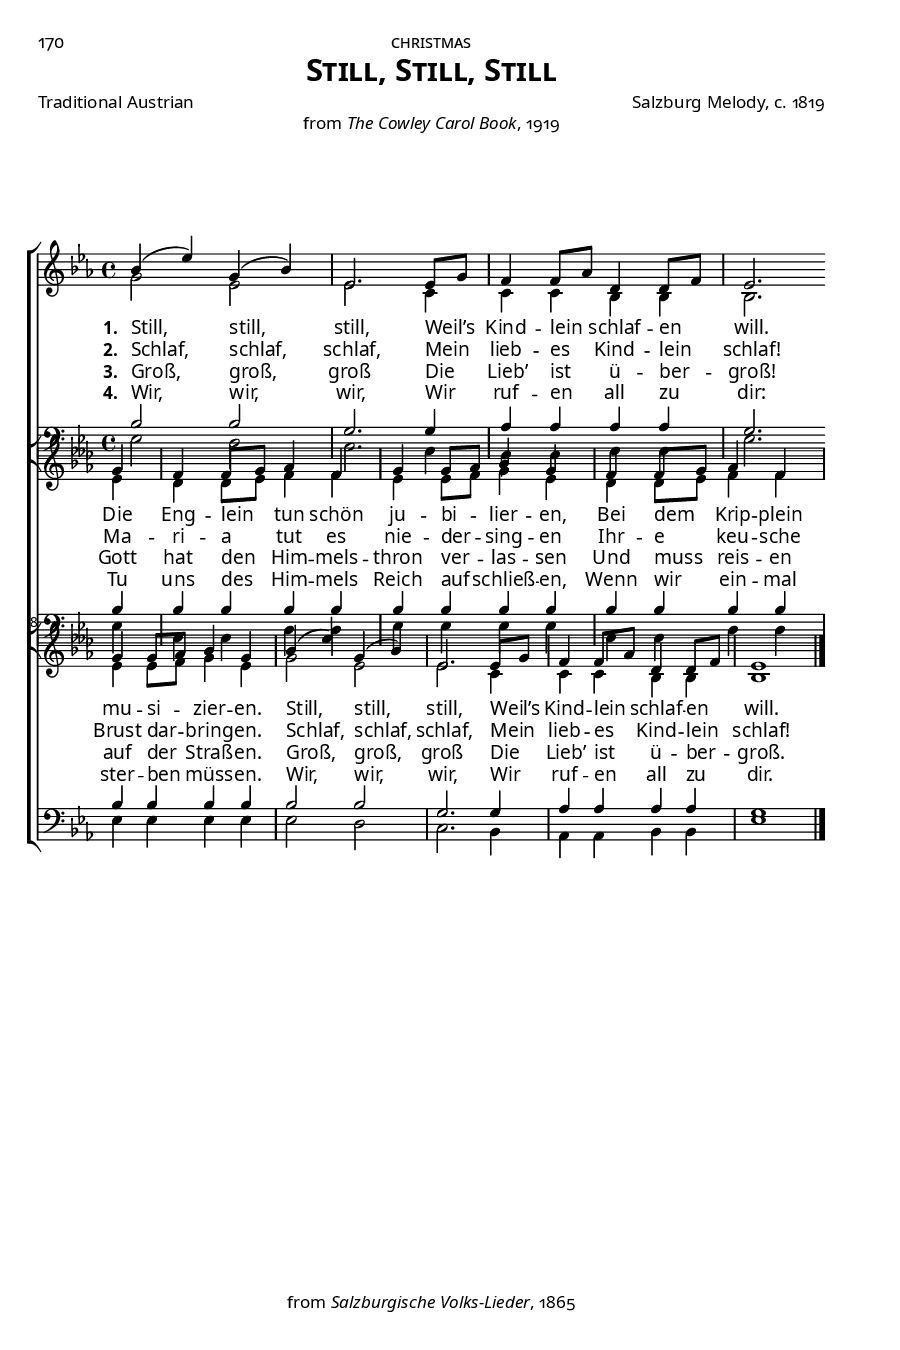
\version "2.14.2"
\include "util.ly"
\header {
    title = \markup{\override #'(font-name . "Garamond Premier Pro Semibold"){ \abs-fontsize #15 \smallCapsOldStyle"Still, Still, Still"}}
    poet = \markup\oldStyleNum"Traditional Austrian"
    composer = \markup\oldStyleNum"Salzburg Melody, c. 1819"
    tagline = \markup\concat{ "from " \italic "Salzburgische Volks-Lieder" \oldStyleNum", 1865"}
  }\paper {
  print-all-headers = ##f
  paper-height = 9\in
  paper-width = 6\in
  indent = 0\in
  %system-system-spacing = #'((basic-distance . 10) (padding . 0))
  system-system-spacing =
    #'((basic-distance . 2)
       (minimum-distance . 0)
       (padding . -5)
       (stretchability . 100))
  score-markup-spacing =
    #'((basic-distance . 0)
       (minimum-distance . 0)
       (padding . 0.5)
       (stretchability . 0))
%{IF_LESSER
  markup-system-spacing #'stretchability = 50
  top-markup-spacing #'stretchability = 30
  last-bottom-spacing #'stretchability = 60
%}%END_IF_LESSER
  ragged-last-bottom = ##t
  ragged-bottom = ##f
  two-sided = ##t
  inner-margin = 0.5\in
  outer-margin = 0.25\in
  top-margin = 0.25\in
  bottom-margin = 0.25\in
  first-page-number = #170
  print-first-page-number = ##t
  headerLine = \markup{\override #'(font-name . "Garamond Premier Pro") \smallCapsOldStyle"christmas"}
  oddHeaderMarkup = \markup\fill-line{
     \override #'(font-name . "Garamond Premier Pro")\abs-fontsize #8.5
     \combine 
        \fill-line{"" \on-the-fly #print-page-number-check-first
        \oldStylePageNum""
        }
        \fill-line{\headerLine}
  }
  evenHeaderMarkup = \markup {
     \override #'(font-name . "Garamond Premier Pro")\abs-fontsize #8.5
     \combine
        \on-the-fly #print-page-number-check-first
        \oldStylePageNum""
        \fill-line{\headerLine}
  }
}
#(set-global-staff-size 15) \paper{ #(define fonts (make-pango-font-tree "GoudyOlSt BT" "Garamond Premier Pro" "Garamond Premier Pro" (/ 15 20))) }
%IF_NOT_LESSER

\markup\fill-line{\concat { "from " \italic "The Cowley Carol Book" \oldStyleNum", 1919"}}
\markup\vspace#4
%END_IF_NOT_LESSER




















global = {
  \key ees \major
  \time 4/4
  \autoBeamOff
  \override DynamicLineSpanner #'staff-padding = #0.0
  \override DynamicLineSpanner #'Y-extent = #'(-1 . 1)
}

sopMusic = \relative c'' {
  bes4( ees) g,( bes) |
  ees,2. ees8[ g] |
  f4 f8[ aes] d,4 d8[ f] |
  ees2. \bar""\break g4 |
  
  f4 f8[ g] aes4 f |
  g g8[ aes] bes4 g |
  f f8[ g] aes4 f |
  g g8[ aes] bes4 g |
  
  bes( ees) g,( bes) |
  ees,2. ees8[ g] |
  f4 f8[ aes] d,4 d8[ f] |
  ees1 \bar "|."
}
sopWords = \lyricmode {
  
}

altoMusic = \relative c' {
  g'2 ees |
  ees2. c4 |
  c c4 bes4 bes |
  bes2. ees4 |
  
  d4 d8[ ees] f4 f |
  ees ees8[ f] g4 ees |
  d d8[ ees] f4 f |
  ees ees8[ f] g4 ees |
  
  g2 ees |
  ees2. c4 |
  c c4 bes4 bes |
  bes1 \bar "|."
}
altoWords = \lyricmode {
  \dropLyricsIX
  \set stanza = #"1. "
  Still, still, still,
  Weil’s Kind -- lein schlaf -- en will.
  Die Eng -- lein tun schön ju -- bi -- lier -- en,
  Bei dem Krip -- plein mu -- si -- zier -- en.
  Still, still, still,
  Weil’s Kind -- lein schlaf -- en will.
}
altoWordsII = \lyricmode {
  \dropLyricsIX
%\markup\italic
  \set stanza = #"2. "
  Schlaf, schlaf, schlaf,
  Mein lieb -- es Kind -- lein schlaf!
  Ma -- ri -- a tut es nie -- der -- sing -- en
  Ihr -- e keu -- sche Brust dar -- bring -- en.
  Schlaf, schlaf, schlaf,
  Mein lieb -- es Kind -- lein schlaf!
}
altoWordsIII = \lyricmode {
  \dropLyricsIX
  \set stanza = #"3. "
  Groß, groß, groß
  Die Lieb’ ist ü -- ber -- groß!
  Gott hat den Him -- mels -- thron ver -- las -- sen
  Und muss reis -- en auf der Straß -- en.
  Groß, groß, groß
  Die Lieb’ ist ü -- ber -- groß.
}
altoWordsIV = \lyricmode {
  \dropLyricsIX
  \set stanza = #"4. "
  Wir, wir, wir,
  Wir ruf -- en all zu dir:
  Tu uns des Him -- mels Reich auf -- schließ -- en,
  Wenn wir ein -- mal ster -- ben müss -- en.
  Wir, wir, wir,
  Wir ruf -- en all zu dir.
}
altoWordsV = \lyricmode {
  \set stanza = #"5. "
  \set ignoreMelismata = ##t
}
altoWordsVI = \lyricmode {
  \set stanza = #"6. "
  \set ignoreMelismata = ##t
}
tenorMusic = \relative c' {
  bes2 bes |
  g2. g4 |
  aes4 aes4 aes4 aes |
  g2. bes4 |
  
  bes bes bes bes |
  bes bes bes bes |
  bes bes bes bes |
  bes bes bes bes |
  
  bes2 bes |
  g2. g4 |
  aes4 aes4 aes4 aes |
  g1 \bar "|."
}
tenorWords = \lyricmode {

}

bassMusic = \relative c {
  ees2 d |
  c2. bes4 |
  aes aes4 bes4 bes |
  ees2. ees4 |
  
  bes4 bes d d |
  ees ees ees ees |
  bes bes d d |
  ees ees ees ees |
  
  ees2 d |
  c2. bes4 |
  aes aes4 bes4 bes |
  ees1 \bar "|."
}
bassWords = \lyricmode {

}

pianoRH = \relative c' {
  
}
pianoLH = \relative c' {
  
}

\score {
  <<
   \new ChoirStaff <<
    \new Staff = women <<
      \new Voice = "sopranos" { \voiceOne << \global \sopMusic >> }
      \new Voice = "altos" { \voiceTwo << \global \altoMusic >> }
    >>
    \new Lyrics \with { alignAboveContext = #"women" \override VerticalAxisGroup #'nonstaff-relatedstaff-spacing = #'((basic-distance . 1))} \lyricsto "sopranos" \sopWords
    \new Lyrics = "altosVI"  \with { alignBelowContext = #"women" } \lyricsto "sopranos" \altoWordsVI
    \new Lyrics = "altosV"  \with { alignBelowContext = #"women" } \lyricsto "sopranos" \altoWordsV
    \new Lyrics = "altosIV"  \with { alignBelowContext = #"women" } \lyricsto "sopranos" \altoWordsIV
    \new Lyrics = "altosIII"  \with { alignBelowContext = #"women" } \lyricsto "sopranos" \altoWordsIII
    \new Lyrics = "altosII"  \with { alignBelowContext = #"women" } \lyricsto "sopranos" \altoWordsII
    \new Lyrics = "altos"  \with { alignBelowContext = #"women" \override VerticalAxisGroup #'nonstaff-relatedstaff-spacing = #'((padding . -0.5)) } \lyricsto "sopranos" \altoWords
   \new Staff = men <<
      \clef bass
      \new Voice = "tenors" { \voiceOne << \global \tenorMusic >> }
      \new Voice = "basses" { \voiceTwo << \global \bassMusic >> }
    >>
    \new Lyrics \with { alignAboveContext = #"men" \override VerticalAxisGroup #'nonstaff-relatedstaff-spacing = #'((basic-distance . 1)) } \lyricsto "tenors" \tenorWords
    \new Lyrics \with { alignBelowContext = #"men" \override VerticalAxisGroup #'nonstaff-relatedstaff-spacing = #'((basic-distance . 1)) } \lyricsto "basses" \bassWords
  >>
%    \new PianoStaff << \new Staff { \new Voice { \pianoRH } } \new Staff { \clef "bass" \pianoLH } >>
  >>
  \layout {
    \context {
      \Score
      %\override SpacingSpanner #'base-shortest-duration = #(ly:make-moment 1 8)
      %\override SpacingSpanner #'common-shortest-duration = #(ly:make-moment 1 4)
    }
    \context {
      % Remove all empty staves
      % \Staff \RemoveEmptyStaves \override VerticalAxisGroup #'remove-first = ##t
    }
    \context {
      \Lyrics
      \override LyricText #'X-offset = #center-on-word
    }
  }
  
  \midi {
    \tempo 4 = 90
    \set Staff.midiInstrument = "flute"
  
    \context {
      \Voice
      \remove "Dynamic_performer"
    }
  }
}
